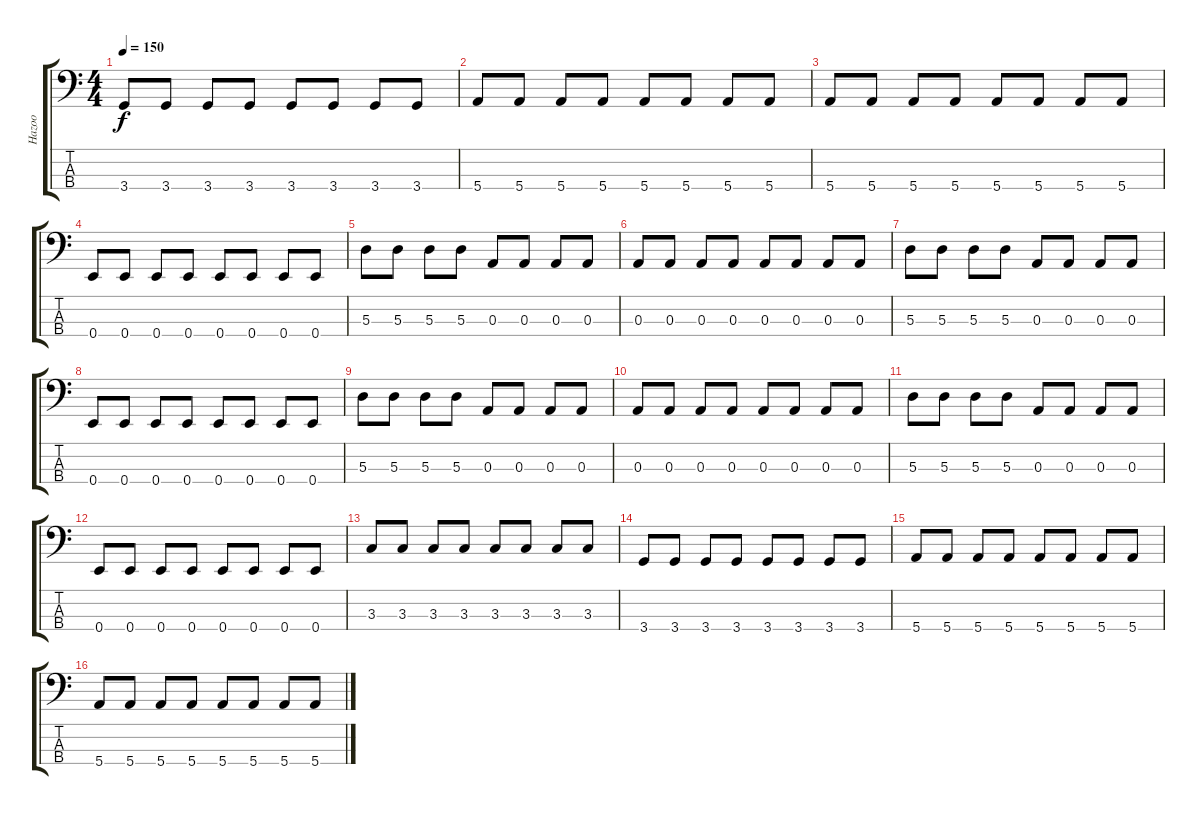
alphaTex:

\track ("Hazoo" "Hazoo") {instrument electricbassfinger}
\staff {score tabs}
\tuning (G2 D2 A1 E1) {hide}
\ts (4 4)
\tempo 150
\clef f4
\ks c
3.4.8{dy f} 3.4.8 3.4.8 3.4.8 3.4.8 3.4.8 3.4.8 3.4.8 |
5.4.8 5.4.8 5.4.8 5.4.8 5.4.8 5.4.8 5.4.8 5.4.8 |
5.4.8 5.4.8 5.4.8 5.4.8 5.4.8 5.4.8 5.4.8 5.4.8 |
0.4.8 0.4.8 0.4.8 0.4.8 0.4.8 0.4.8 0.4.8 0.4.8 |
5.3.8 5.3.8 5.3.8 5.3.8 0.3.8 0.3.8 0.3.8 0.3.8 |
0.3.8 0.3.8 0.3.8 0.3.8 0.3.8 0.3.8 0.3.8 0.3.8 |
5.3.8 5.3.8 5.3.8 5.3.8 0.3.8 0.3.8 0.3.8 0.3.8 |
0.4.8 0.4.8 0.4.8 0.4.8 0.4.8 0.4.8 0.4.8 0.4.8 |
5.3.8 5.3.8 5.3.8 5.3.8 0.3.8 0.3.8 0.3.8 0.3.8 |
0.3.8 0.3.8 0.3.8 0.3.8 0.3.8 0.3.8 0.3.8 0.3.8 |
5.3.8 5.3.8 5.3.8 5.3.8 0.3.8 0.3.8 0.3.8 0.3.8 |
0.4.8 0.4.8 0.4.8 0.4.8 0.4.8 0.4.8 0.4.8 0.4.8 |
3.3.8 3.3.8 3.3.8 3.3.8 3.3.8 3.3.8 3.3.8 3.3.8 |
3.4.8 3.4.8 3.4.8 3.4.8 3.4.8 3.4.8 3.4.8 3.4.8 |
5.4.8 5.4.8 5.4.8 5.4.8 5.4.8 5.4.8 5.4.8 5.4.8 |
5.4.8 5.4.8 5.4.8 5.4.8 5.4.8 5.4.8 5.4.8 5.4.8
